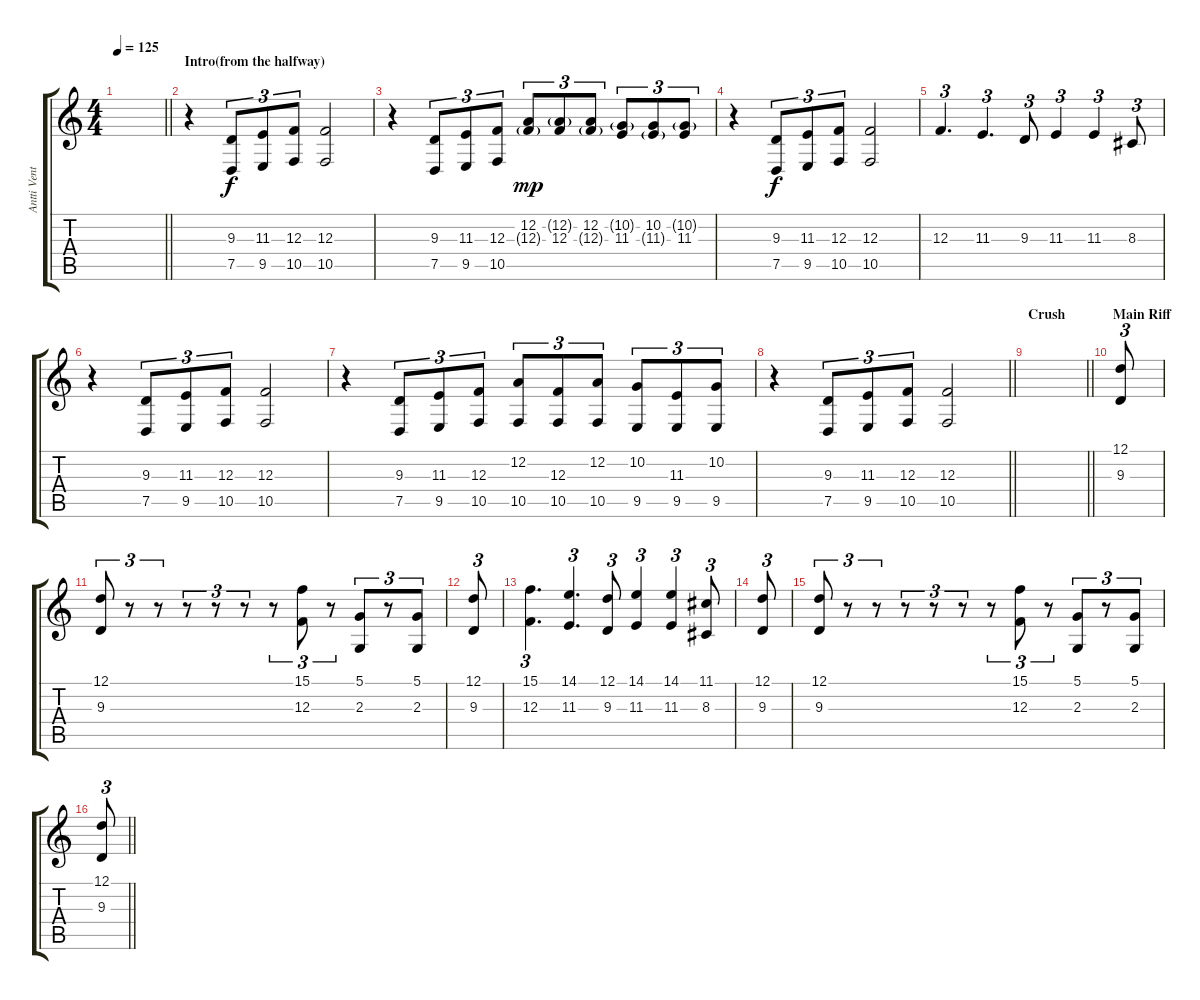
\track ("Antti Ventola" "Antti Vent") {instrument brasssection}
\staff {score tabs}
\tuning (D4 A3 F3 C3 G2 D2) {hide}
\ts (4 4)
\tempo 125
\clef g2
\barLineRight lightlight
\ks c
|
\section ("" "Intro(from the halfway)")
r.4 (9.3 7.5).8{tu (3 2)} (11.3 9.5).8{tu (3 2)} (12.3 10.5).8{tu (3 2)} (12.3 10.5).2 |
r.4 (9.3 7.5).8{tu (3 2)} (11.3 9.5).8{tu (3 2)} (12.3 10.5).8{tu (3 2)} (12.2 12.3{g}).8{tu (3 2) dy mp} (12.2{g} 12.3).8{tu (3 2)} (12.2 12.3{g}).8{tu (3 2)} (10.2{g} 11.3).8{tu (3 2)} (10.2 11.3{g}).8{tu (3 2)} (10.2{g} 11.3).8{tu (3 2)} |
r.4 (9.3 7.5).8{tu (3 2) dy f} (11.3 9.5).8{tu (3 2)} (12.3 10.5).8{tu (3 2)} (12.3 10.5).2 |
12.3.4{d tu (3 2)} 11.3.4{d tu (3 2)} 9.3.8{tu (3 2)} 11.3.4{tu (3 2)} 11.3.4{tu (3 2)} 8.3.8{tu (3 2)} |
r.4 (9.3 7.5).8{tu (3 2)} (11.3 9.5).8{tu (3 2)} (12.3 10.5).8{tu (3 2)} (12.3 10.5).2 |
r.4 (9.3 7.5).8{tu (3 2)} (11.3 9.5).8{tu (3 2)} (12.3 10.5).8{tu (3 2)} (12.2 10.5).8{tu (3 2)} (12.3 10.5).8{tu (3 2)} (12.2 10.5).8{tu (3 2)} (10.2 9.5).8{tu (3 2)} (11.3 9.5).8{tu (3 2)} (10.2 9.5).8{tu (3 2)} |
\barLineRight lightlight
r.4 (9.3 7.5).8{tu (3 2)} (11.3 9.5).8{tu (3 2)} (12.3 10.5).8{tu (3 2)} (12.3 10.5).2 |
\section ("" "Crush")
\barLineRight lightlight
|
\section ("" "Main Riff")
(12.1 9.3).8{tu (3 2)} |
(12.1 9.3).8{tu (3 2)} r.8{tu (3 2)} r.8{tu (3 2)} r.8{tu (3 2)} r.8{tu (3 2)} r.8{tu (3 2)} r.8{tu (3 2)} (15.1 12.3).8{tu (3 2)} r.8{tu (3 2)} (5.1 2.3).8{tu (3 2)} r.8{tu (3 2)} (5.1 2.3).8{tu (3 2)} |
(12.1 9.3).8{tu (3 2)} |
(15.1 12.3).4{d tu (3 2)} (14.1 11.3).4{d tu (3 2)} (12.1 9.3).8{tu (3 2)} (14.1 11.3).4{tu (3 2)} (14.1 11.3).4{tu (3 2)} (11.1 8.3).8{tu (3 2)} |
(12.1 9.3).8{tu (3 2)} |
(12.1 9.3).8{tu (3 2)} r.8{tu (3 2)} r.8{tu (3 2)} r.8{tu (3 2)} r.8{tu (3 2)} r.8{tu (3 2)} r.8{tu (3 2)} (15.1 12.3).8{tu (3 2)} r.8{tu (3 2)} (5.1 2.3).8{tu (3 2)} r.8{tu (3 2)} (5.1 2.3).8{tu (3 2)} |
\barLineRight lightlight
(12.1 9.3).8{tu (3 2)}
